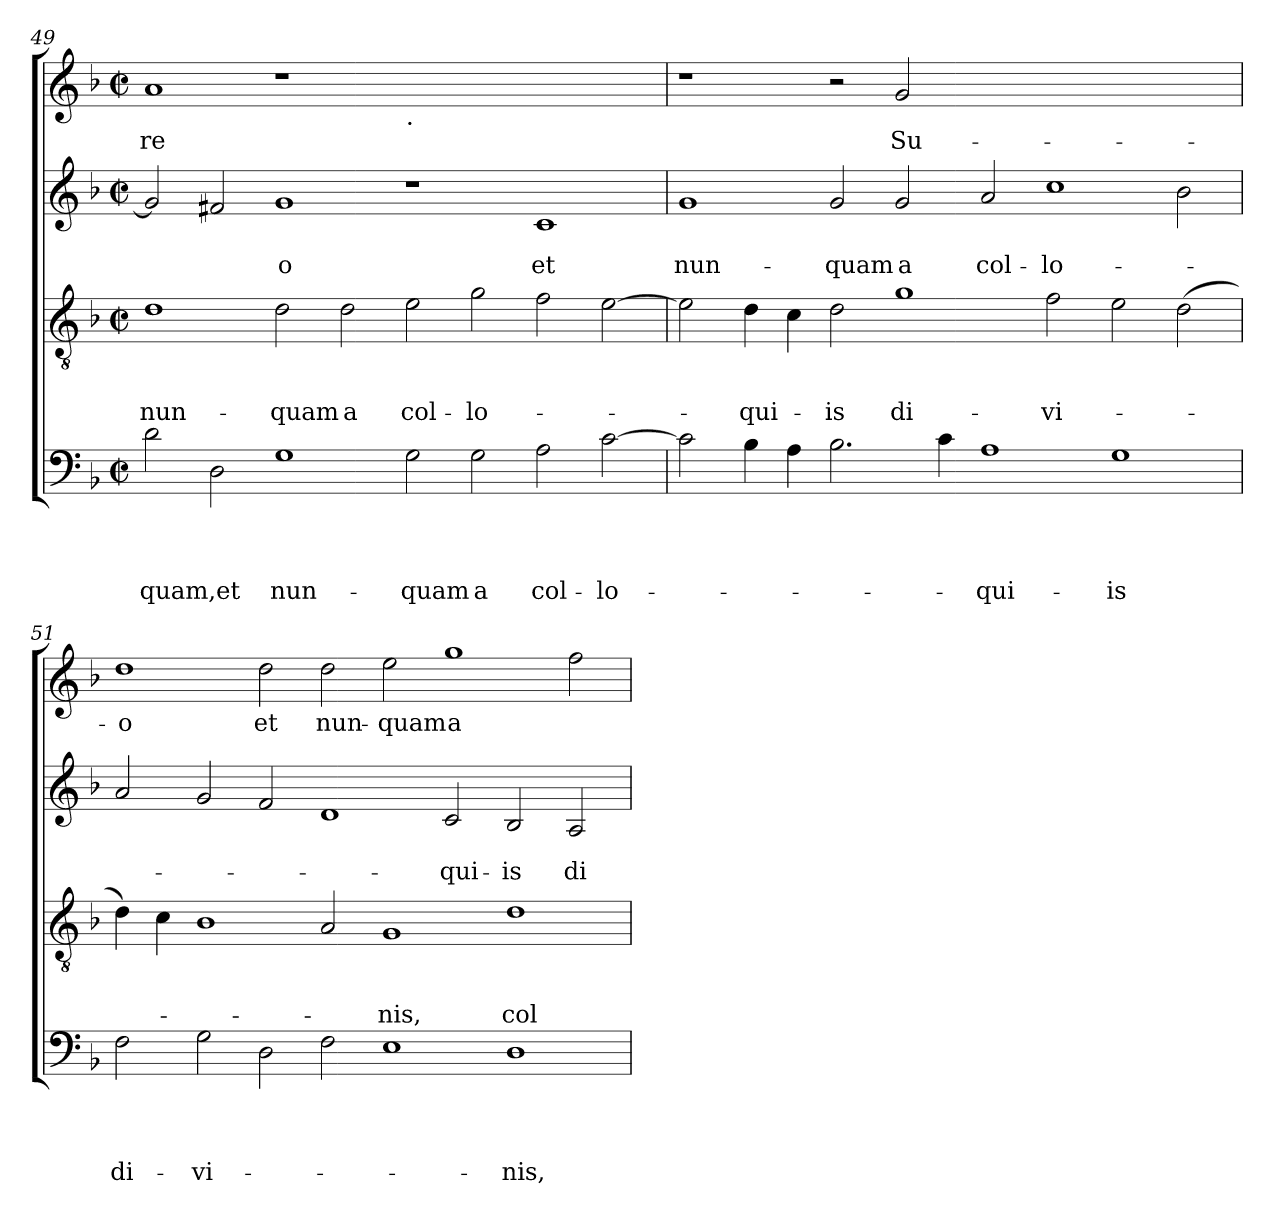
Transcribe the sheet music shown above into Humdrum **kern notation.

**kern	**text	**text	**text	**text	**kern	**text	**text	**text	**kern	**text	**text	**kern	**text
*part4	*part4	*part4	*part4	*part4	*part3	*part3	*part3	*part3	*part2	*part2	*part2	*part1	*part1
*staff4	*staff4	*staff4	*staff4	*staff4	*staff3	*staff3	*staff3	*staff3	*staff2	*staff2	*staff2	*staff1	*staff1
*clefF4	*	*	*	*	*clefGv2	*	*	*	*clefG2	*	*	*clefG2	*
*k[b-]	*	*	*	*	*k[b-]	*	*	*	*k[b-]	*	*	*k[b-]	*
*F:	*	*	*	*	*F:	*	*	*	*F:	*	*	*F:	*
*M2/2	*	*	*	*	*M2/2	*	*	*	*M2/2	*	*	*M2/2	*
*met(c|)	*	*	*	*	*met(c|)	*	*	*	*met(c|)	*	*	*met(c|)	*
=49	=49	=49	=49	=49	=49	=49	=49	=49	=49	=49	=49	=49	=49
!	!	!	!	!LO:LY:b	!	!	!	!LO:LY:b	!	!	!	!	!LO:LY:b
2d\	.	.	.	-quam,et	1d	.	.	nun-	2g/]	.	.	1a	-re
2D\	.	.	.	.	.	.	.	.	2f#/	.	.	.	.
!	!	!	!	!LO:LY:b	!	!	!	!LO:LY:b	!	!	!LO:LY:b:rj	!	!
1G	.	.	.	nun-	2d\	.	.	-quam	1g	.	-o	1r	.
!	!	!	!	!	!	!	!	!LO:LY:b	!	!	!	!	!
.	.	.	.	.	2d\	.	.	a	.	.	.	.	.
!	!	!	!	!	!	!	!	!	!	!	!	!LO:TX:b:t=.	!
!	!	!	!	!LO:LY:b	!	!	!	!LO:LY:b	!	!	!	!	!
2G\	.	.	.	-quam	2e\	.	.	col-	1r	.	.	0ryy	.
!	!	!	!	!LO:LY:b	!	!	!	!LO:LY:b	!	!	!	!	!
2G\	.	.	.	a	2g\	.	.	-lo-	.	.	.	.	.
!	!	!	!	!LO:LY:b	!	!	!	!	!	!	!LO:LY:b	!	!
2A\	.	.	.	col-	2f\	.	.	.	1c	.	et	.	.
!	!	!	!	!LO:LY:b	!	!	!	!	!	!	!	!	!
[>2c\	.	.	.	-lo-	[>2e\	.	.	.	.	.	.	.	.
=50	=50	=50	=50	=50	=50	=50	=50	=50	=50	=50	=50	=50	=50
!	!	!	!	!	!	!	!	!	!	!	!LO:LY:b	!	!
2c\]	.	.	.	.	2e\]	.	.	.	1g	.	nun-	1r	.
!	!	!	!	!	!	!	!	!LO:LY:b	!	!	!	!	!
4B-\	.	.	.	.	4d\	.	.	-qui-	.	.	.	.	.
4A\	.	.	.	.	4c\	.	.	.	.	.	.	.	.
!	!	!	!	!	!	!	!	!LO:LY:b	!	!	!LO:LY:b	!	!
2.B-\	.	.	.	.	2d\	.	.	-is	2g/	.	-quam	2r	.
!	!	!	!	!	!	!	!	!LO:LY:b	!	!	!LO:LY:b	!	!LO:LY:b
.	.	.	.	.	1g	.	.	di-	2g/	.	a	2g/	Su-
4c\	.	.	.	.	.	.	.	.	.	.	.	.	.
!	!	!	!	!LO:LY:b	!	!	!	!	!	!	!LO:LY:b	!	!
1A	.	.	.	-qui-	.	.	.	.	2a/	.	col-	0ryy	.
!	!	!	!	!	!	!	!	!LO:LY:b	!	!	!LO:LY:b	!	!
.	.	.	.	.	2f\	.	.	-vi-	1cc	.	-lo-	.	.
!	!	!	!	!LO:LY:b	!	!	!	!	!	!	!	!	!
1G	.	.	.	-is	2e\	.	.	.	.	.	.	.	.
.	.	.	.	.	(>2d\	.	.	.	2b-\	.	.	.	.
!!LO:LB:g=z
=51	=51	=51	=51	=51	=51	=51	=51	=51	=51	=51	=51	=51	=51
!	!	!	!	!LO:LY:b	!	!	!	!	!	!	!	!	!LO:LY:b
2F\	.	.	.	di-	4d\)	.	.	.	2a/	.	.	1dd	-o
.	.	.	.	.	4c\	.	.	.	.	.	.	.	.
!	!	!	!	!LO:LY:b	!	!	!	!	!	!	!	!	!
2G\	.	.	.	-vi-	1B-	.	.	.	2g/	.	.	.	.
!	!	!	!	!	!	!	!	!	!	!	!	!	!LO:LY:b
2D\	.	.	.	.	.	.	.	.	2f/	.	.	2dd\	et
!	!	!	!	!	!	!	!	!	!	!	!	!	!LO:LY:b
2F\	.	.	.	.	2A/	.	.	.	1d	.	.	2dd\	nun-
!	!	!	!	!	!	!	!	!LO:LY:b	!	!	!	!	!LO:LY:b
1E	.	.	.	.	1G	.	.	-nis,	.	.	.	2ee\	-quam
!	!	!	!	!	!	!	!	!	!	!	!LO:LY:b	!	!LO:LY:b
.	.	.	.	.	.	.	.	.	2c/	.	-qui-	1gg	a
!	!	!	!	!LO:LY:b	!	!	!	!LO:LY:b	!	!	!LO:LY:b:rj	!	!
1D	.	.	.	-nis,	1d	.	.	col-	2B-/	.	-is	.	.
!	!	!	!	!	!	!	!	!	!	!	!LO:LY:b	!	!
.	.	.	.	.	.	.	.	.	2A/	.	di-	2ff\	.
=	=	=	=	=	=	=	=	=	=	=	=	=	=
*-	*-	*-	*-	*-	*-	*-	*-	*-	*-	*-	*-	*-	*-
